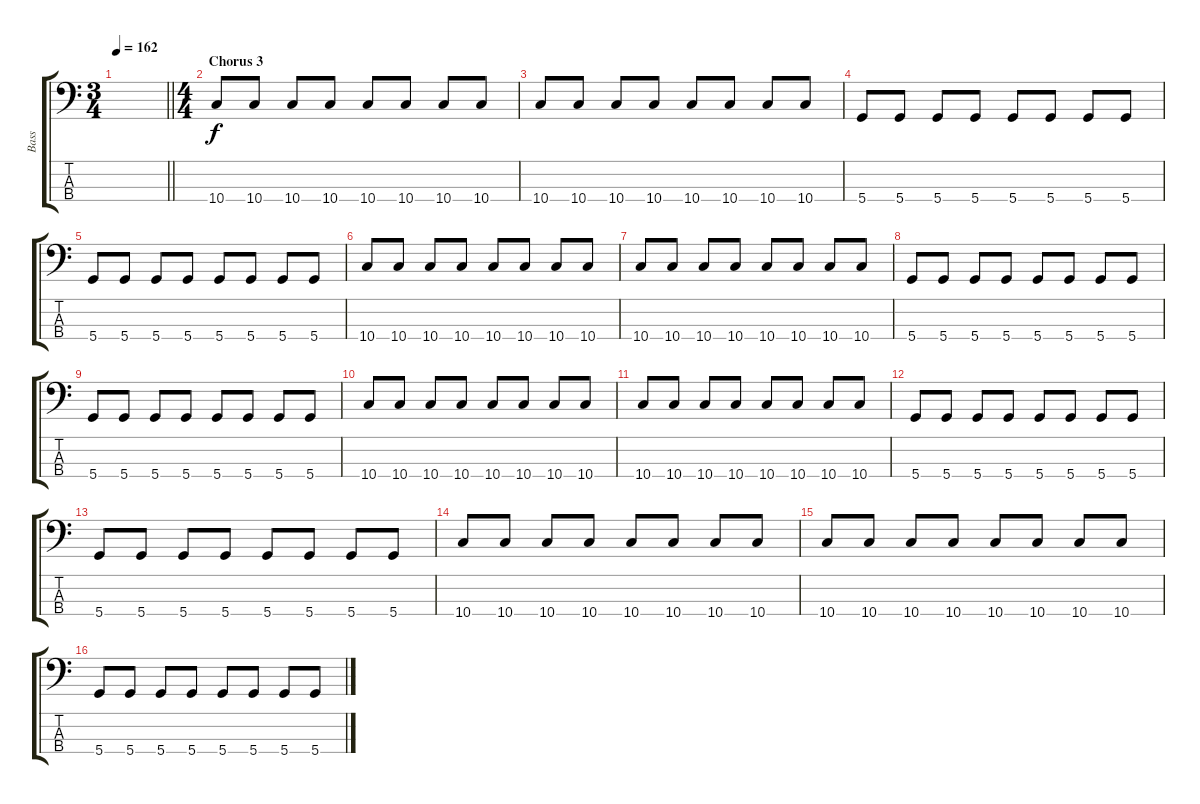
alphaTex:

\track ("Bass" "Bass") {instrument electricbassfinger}
\staff {score tabs}
\tuning (G2 D2 A1 D1) {hide}
\ts (3 4)
\tempo 162
\clef f4
\barLineRight lightlight
\ks c
|
\ts (4 4)
\section ("" "Chorus 3")
10.4.8 10.4.8 10.4.8 10.4.8 10.4.8 10.4.8 10.4.8 10.4.8 |
10.4.8 10.4.8 10.4.8 10.4.8 10.4.8 10.4.8 10.4.8 10.4.8 |
5.4.8 5.4.8 5.4.8 5.4.8 5.4.8 5.4.8 5.4.8 5.4.8 |
5.4.8 5.4.8 5.4.8 5.4.8 5.4.8 5.4.8 5.4.8 5.4.8 |
10.4.8 10.4.8 10.4.8 10.4.8 10.4.8 10.4.8 10.4.8 10.4.8 |
10.4.8 10.4.8 10.4.8 10.4.8 10.4.8 10.4.8 10.4.8 10.4.8 |
5.4.8 5.4.8 5.4.8 5.4.8 5.4.8 5.4.8 5.4.8 5.4.8 |
5.4.8 5.4.8 5.4.8 5.4.8 5.4.8 5.4.8 5.4.8 5.4.8 |
10.4.8 10.4.8 10.4.8 10.4.8 10.4.8 10.4.8 10.4.8 10.4.8 |
10.4.8 10.4.8 10.4.8 10.4.8 10.4.8 10.4.8 10.4.8 10.4.8 |
5.4.8 5.4.8 5.4.8 5.4.8 5.4.8 5.4.8 5.4.8 5.4.8 |
5.4.8 5.4.8 5.4.8 5.4.8 5.4.8 5.4.8 5.4.8 5.4.8 |
10.4.8 10.4.8 10.4.8 10.4.8 10.4.8 10.4.8 10.4.8 10.4.8 |
10.4.8 10.4.8 10.4.8 10.4.8 10.4.8 10.4.8 10.4.8 10.4.8 |
5.4.8 5.4.8 5.4.8 5.4.8 5.4.8 5.4.8 5.4.8 5.4.8
